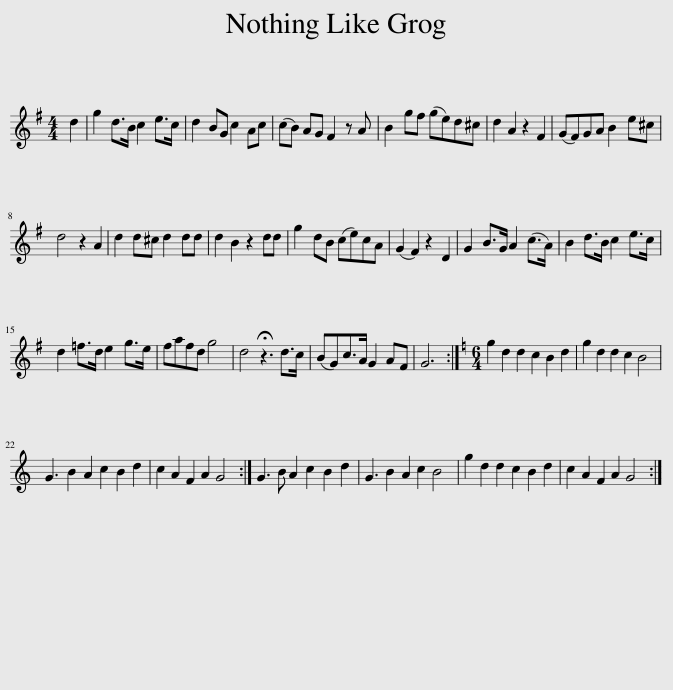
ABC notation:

X:1
L:1/8
M:4/4
I:linebreak $
K:G
V:1 treble
V:1
 d2 | g2 d>B c2 e>c | d2 BG c2 Ac | (cB) AG F2 z A | B2 gf (ge)d^c | %5
 d2 A2 z2 F2 | (GF)GA B2 e^c |$ d4 z2 A2 | d2 d^c d2 dd | d2 B2 z2 dd | %10
 g2 dB (ce)cA | (G2 F2) z2 D2 | G2 B>G A2 (c>A) | B2 d>B c2 e>c |$ d2 =f>d e2 g>e | %15
 fafd g4 | d4 !fermata!z3 d>c | (BG)c>A G2 AF | G6 :|[K:C][M:6/4] g2 d2 d2 c2 B2 d2 | %20
 g2 d2 d2 c2 B4 |$ G3 B2 A2 c2 B2 d2 | c2 A2 F2 A2 G4 :| G3 B A2 c2 B2 d2 | G3 B2 A2 c2 B4 | %25
 g2 d2 d2 c2 B2 d2 | c2 A2 F2 A2 G4 :| %27
